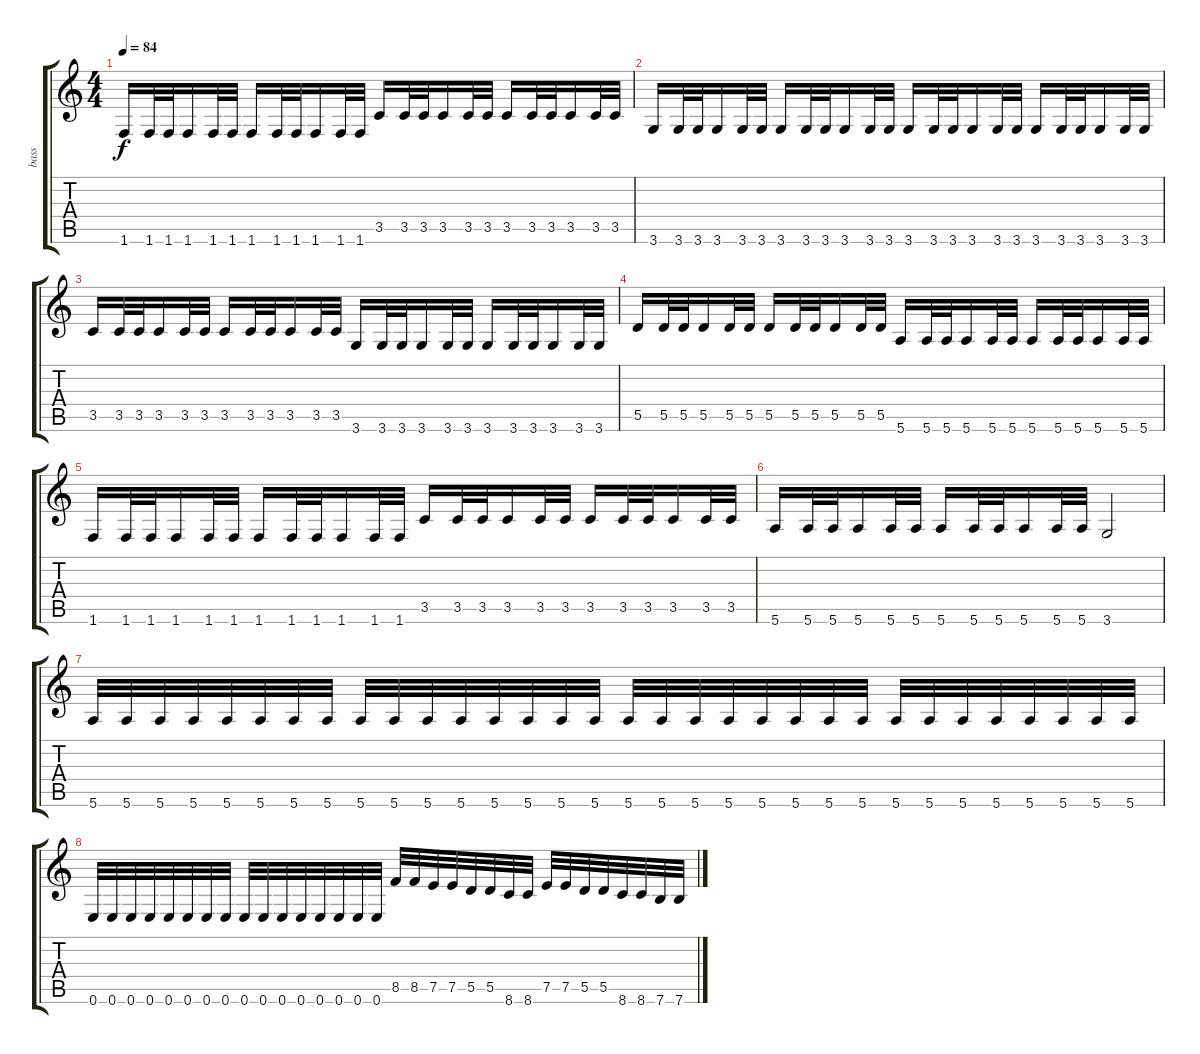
\track ("bass" "bass") {instrument electricbassfinger}
\staff {score tabs}
\tuning (E4 B3 G3 D3 A2 E2) {hide}
\ts (4 4)
\tempo 84
\clef g2
\ks c
1.6.16{dy f} 1.6.32 1.6.32 1.6.16 1.6.32 1.6.32 1.6.16 1.6.32 1.6.32 1.6.16 1.6.32 1.6.32 3.5.16 3.5.32 3.5.32 3.5.16 3.5.32 3.5.32 3.5.16 3.5.32 3.5.32 3.5.16 3.5.32 3.5.32 |
3.6.16 3.6.32 3.6.32 3.6.16 3.6.32 3.6.32 3.6.16 3.6.32 3.6.32 3.6.16 3.6.32 3.6.32 3.6.16 3.6.32 3.6.32 3.6.16 3.6.32 3.6.32 3.6.16 3.6.32 3.6.32 3.6.16 3.6.32 3.6.32 |
3.5.16 3.5.32 3.5.32 3.5.16 3.5.32 3.5.32 3.5.16 3.5.32 3.5.32 3.5.16 3.5.32 3.5.32 3.6.16 3.6.32 3.6.32 3.6.16 3.6.32 3.6.32 3.6.16 3.6.32 3.6.32 3.6.16 3.6.32 3.6.32 |
5.5.16 5.5.32 5.5.32 5.5.16 5.5.32 5.5.32 5.5.16 5.5.32 5.5.32 5.5.16 5.5.32 5.5.32 5.6.16 5.6.32 5.6.32 5.6.16 5.6.32 5.6.32 5.6.16 5.6.32 5.6.32 5.6.16 5.6.32 5.6.32 |
1.6.16 1.6.32 1.6.32 1.6.16 1.6.32 1.6.32 1.6.16 1.6.32 1.6.32 1.6.16 1.6.32 1.6.32 3.5.16 3.5.32 3.5.32 3.5.16 3.5.32 3.5.32 3.5.16 3.5.32 3.5.32 3.5.16 3.5.32 3.5.32 |
5.6.16 5.6.32 5.6.32 5.6.16 5.6.32 5.6.32 5.6.16 5.6.32 5.6.32 5.6.16 5.6.32 5.6.32 3.6.2 |
5.6.32 5.6.32 5.6.32 5.6.32 5.6.32 5.6.32 5.6.32 5.6.32 5.6.32 5.6.32 5.6.32 5.6.32 5.6.32 5.6.32 5.6.32 5.6.32 5.6.32 5.6.32 5.6.32 5.6.32 5.6.32 5.6.32 5.6.32 5.6.32 5.6.32 5.6.32 5.6.32 5.6.32 5.6.32 5.6.32 5.6.32 5.6.32 |
0.6.32 0.6.32 0.6.32 0.6.32 0.6.32 0.6.32 0.6.32 0.6.32 0.6.32 0.6.32 0.6.32 0.6.32 0.6.32 0.6.32 0.6.32 0.6.32 8.5.32 8.5.32 7.5.32 7.5.32 5.5.32 5.5.32 8.6.32 8.6.32 7.5.32 7.5.32 5.5.32 5.5.32 8.6.32 8.6.32 7.6.32 7.6.32
